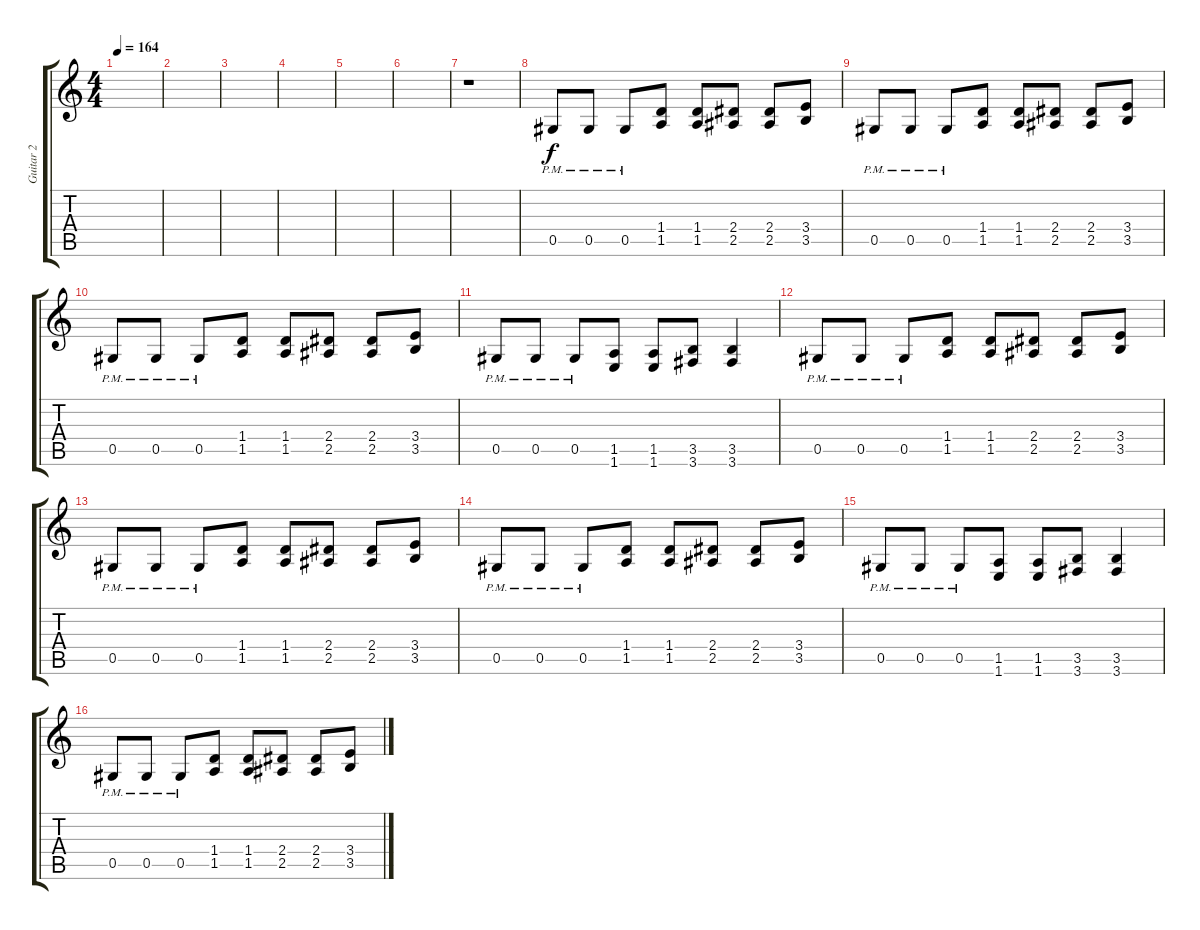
\track ("Guitar 2" "Guitar 2") {instrument distortionguitar}
\staff {score tabs}
\tuning (Eb4 Bb3 Gb3 Db3 Ab2 Eb2) {hide}
\ts (4 4)
\tempo 164
\clef g2
\ks c
|
|
|
|
|
|
r.1 |
0.5{pm}.8 0.5{pm}.8 0.5{pm}.8 (1.4 1.5).8 (1.4 1.5).8 (2.4 2.5).8 (2.4 2.5).8 (3.4 3.5).8 |
0.5{pm}.8 0.5{pm}.8 0.5{pm}.8 (1.4 1.5).8 (1.4 1.5).8 (2.4 2.5).8 (2.4 2.5).8 (3.4 3.5).8 |
0.5{pm}.8 0.5{pm}.8 0.5{pm}.8 (1.4 1.5).8 (1.4 1.5).8 (2.4 2.5).8 (2.4 2.5).8 (3.4 3.5).8 |
0.5{pm}.8 0.5{pm}.8 0.5{pm}.8 (1.5 1.6).8 (1.5 1.6).8 (3.5 3.6).8 (3.5 3.6).4 |
0.5{pm}.8 0.5{pm}.8 0.5{pm}.8 (1.4 1.5).8 (1.4 1.5).8 (2.4 2.5).8 (2.4 2.5).8 (3.4 3.5).8 |
0.5{pm}.8 0.5{pm}.8 0.5{pm}.8 (1.4 1.5).8 (1.4 1.5).8 (2.4 2.5).8 (2.4 2.5).8 (3.4 3.5).8 |
0.5{pm}.8 0.5{pm}.8 0.5{pm}.8 (1.4 1.5).8 (1.4 1.5).8 (2.4 2.5).8 (2.4 2.5).8 (3.4 3.5).8 |
0.5{pm}.8 0.5{pm}.8 0.5{pm}.8 (1.5 1.6).8 (1.5 1.6).8 (3.5 3.6).8 (3.5 3.6).4 |
0.5{pm}.8 0.5{pm}.8 0.5{pm}.8 (1.4 1.5).8 (1.4 1.5).8 (2.4 2.5).8 (2.4 2.5).8 (3.4 3.5).8
